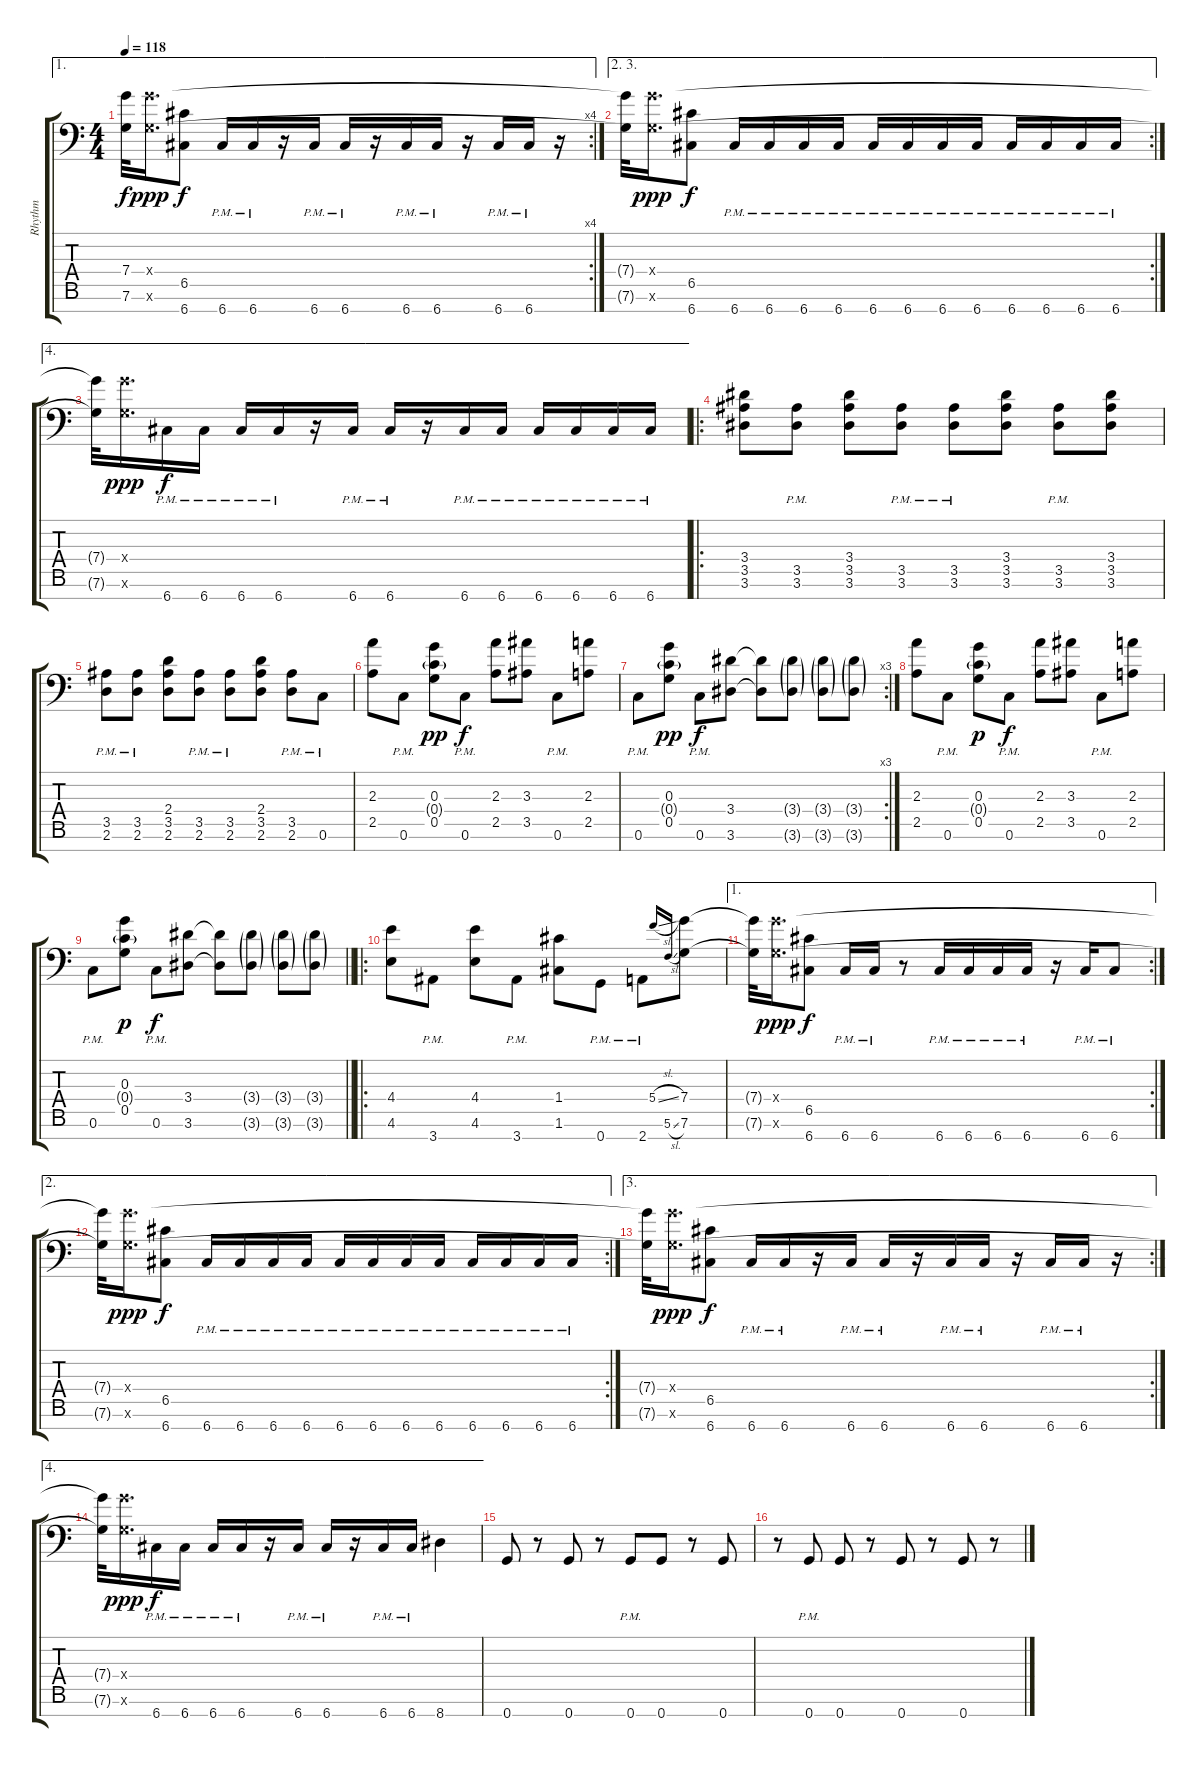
\track ("Rhythm" "Rhythm") {instrument distortionguitar}
\staff {score tabs}
\tuning (E4 C4 G3 C3 G2 C2 G1) {hide}
\ae 1
\rc 4
\ts (4 4)
\tempo 118
\clef f4
\ks c
(7.4{t} 7.6{t}).32{dy f} (7.4{x} 7.6{x}).16{d dy ppp} (6.5 6.7).8{dy f} 6.7{pm}.16 6.7{pm}.16 r.16 6.7{pm}.16 6.7{pm}.16 r.16 6.7{pm}.16 6.7{pm}.16 r.16 6.7{pm}.16 6.7{pm}.16 r.16 |
\ae (2 3)
\rc 2
(7.4{t} 7.6{t}).32 (7.4{x} 7.6{x}).16{d dy ppp} (6.5 6.7).8{dy f} 6.7{pm}.16 6.7{pm}.16 6.7{pm}.16 6.7{pm}.16 6.7{pm}.16 6.7{pm}.16 6.7{pm}.16 6.7{pm}.16 6.7{pm}.16 6.7{pm}.16 6.7{pm}.16 6.7{pm}.16 |
\ae 4
(7.4{t} 7.6{t}).32 (7.4{x} 7.6{x}).16{d dy ppp} 6.7{pm}.16{dy f} 6.7{pm}.16 6.7{pm}.16 6.7{pm}.16 r.16 6.7{pm}.16 6.7{pm}.16 r.16 6.7{pm}.16 6.7{pm}.16 6.7{pm}.16 6.7{pm}.16 6.7{pm}.16 6.7{pm}.16 |
\ro
(3.4 3.5 3.6).8 (3.5{pm} 3.6{pm}).8 (3.4 3.5 3.6).8 (3.5{pm} 3.6{pm}).8 (3.5{pm} 3.6{pm}).8 (3.4 3.5 3.6).8 (3.5{pm} 3.6{pm}).8 (3.4 3.5 3.6).8 |
(3.5{pm} 2.6{pm}).8 (3.5{pm} 2.6{pm}).8 (2.4 3.5 2.6).8 (3.5{pm} 2.6{pm}).8 (3.5{pm} 2.6{pm}).8 (2.4 3.5 2.6).8 (3.5{pm} 2.6{pm}).8 0.6{pm}.8 |
(2.3 2.5).8 0.6{pm}.8 (0.3 0.4{g} 0.5).8{dy pp} 0.6{pm}.8{dy f} (2.3 2.5).8 (3.3 3.5).8 0.6{pm}.8 (2.3 2.5).8 |
\rc 3
0.6{pm}.8 (0.3 0.4{g} 0.5).8{dy pp} 0.6{pm}.8{dy f} (3.4 3.6).8 (3.4{t} 3.6{t}).8 (3.4{g} 3.6{g}).8 (3.4{g} 3.6{g}).8 (3.4{g} 3.6{g}).8 |
(2.3 2.5).8 0.6{pm}.8 (0.3 0.4{g} 0.5).8{dy p} 0.6{pm}.8{dy f} (2.3 2.5).8 (3.3 3.5).8 0.6{pm}.8 (2.3 2.5).8 |
\barLineRight lightlight
0.6{pm}.8 (0.3 0.4{g} 0.5).8{dy p} 0.6{pm}.8{dy f} (3.4 3.6).8 (3.4{t} 3.6{t}).8 (3.4{g} 3.6{g}).8 (3.4{g} 3.6{g}).8 (3.4{g} 3.6{g}).8 |
\ro
(4.4 4.6).8 3.7{pm}.8 (4.4 4.6).8 3.7{pm}.8 (1.4 1.6).8 0.7{pm}.8 2.7{pm}.8 5.4{sl}.16{gr onbeat} 5.6{sl}.16{gr onbeat} (7.4 7.6).8 |
\ae 1
\rc 2
(7.4{t} 7.6{t}).32 (7.4{x} 7.6{x}).16{d dy ppp} (6.5 6.7).8{dy f} 6.7{pm}.16 6.7{pm}.16 r.8 6.7{pm}.16 6.7{pm}.16 6.7{pm}.16 6.7{pm}.16 r.16 6.7{pm}.16 6.7{pm}.8 |
\ae 2
\rc 2
(7.4{t} 7.6{t}).32 (7.4{x} 7.6{x}).16{d dy ppp} (6.5 6.7).8{dy f} 6.7{pm}.16 6.7{pm}.16 6.7{pm}.16 6.7{pm}.16 6.7{pm}.16 6.7{pm}.16 6.7{pm}.16 6.7{pm}.16 6.7{pm}.16 6.7{pm}.16 6.7{pm}.16 6.7{pm}.16 |
\ae 3
\rc 2
(7.4{t} 7.6{t}).32 (7.4{x} 7.6{x}).16{d dy ppp} (6.5 6.7).8{dy f} 6.7{pm}.16 6.7{pm}.16 r.16 6.7{pm}.16 6.7{pm}.16 r.16 6.7{pm}.16 6.7{pm}.16 r.16 6.7{pm}.16 6.7{pm}.16 r.16 |
\ae 4
(7.4{t} 7.6{t}).32 (7.4{x} 7.6{x}).16{d dy ppp} 6.7{pm}.16{dy f} 6.7{pm}.16 6.7{pm}.16 6.7{pm}.16 r.16 6.7{pm}.16 6.7{pm}.16 r.16 6.7{pm}.16 6.7{pm}.16 8.7.4 |
0.7.8 r.8 0.7.8 r.8 0.7{pm}.8 0.7.8 r.8 0.7.8 |
r.8 0.7{pm}.8 0.7.8 r.8 0.7.8 r.8 0.7.8 r.8
